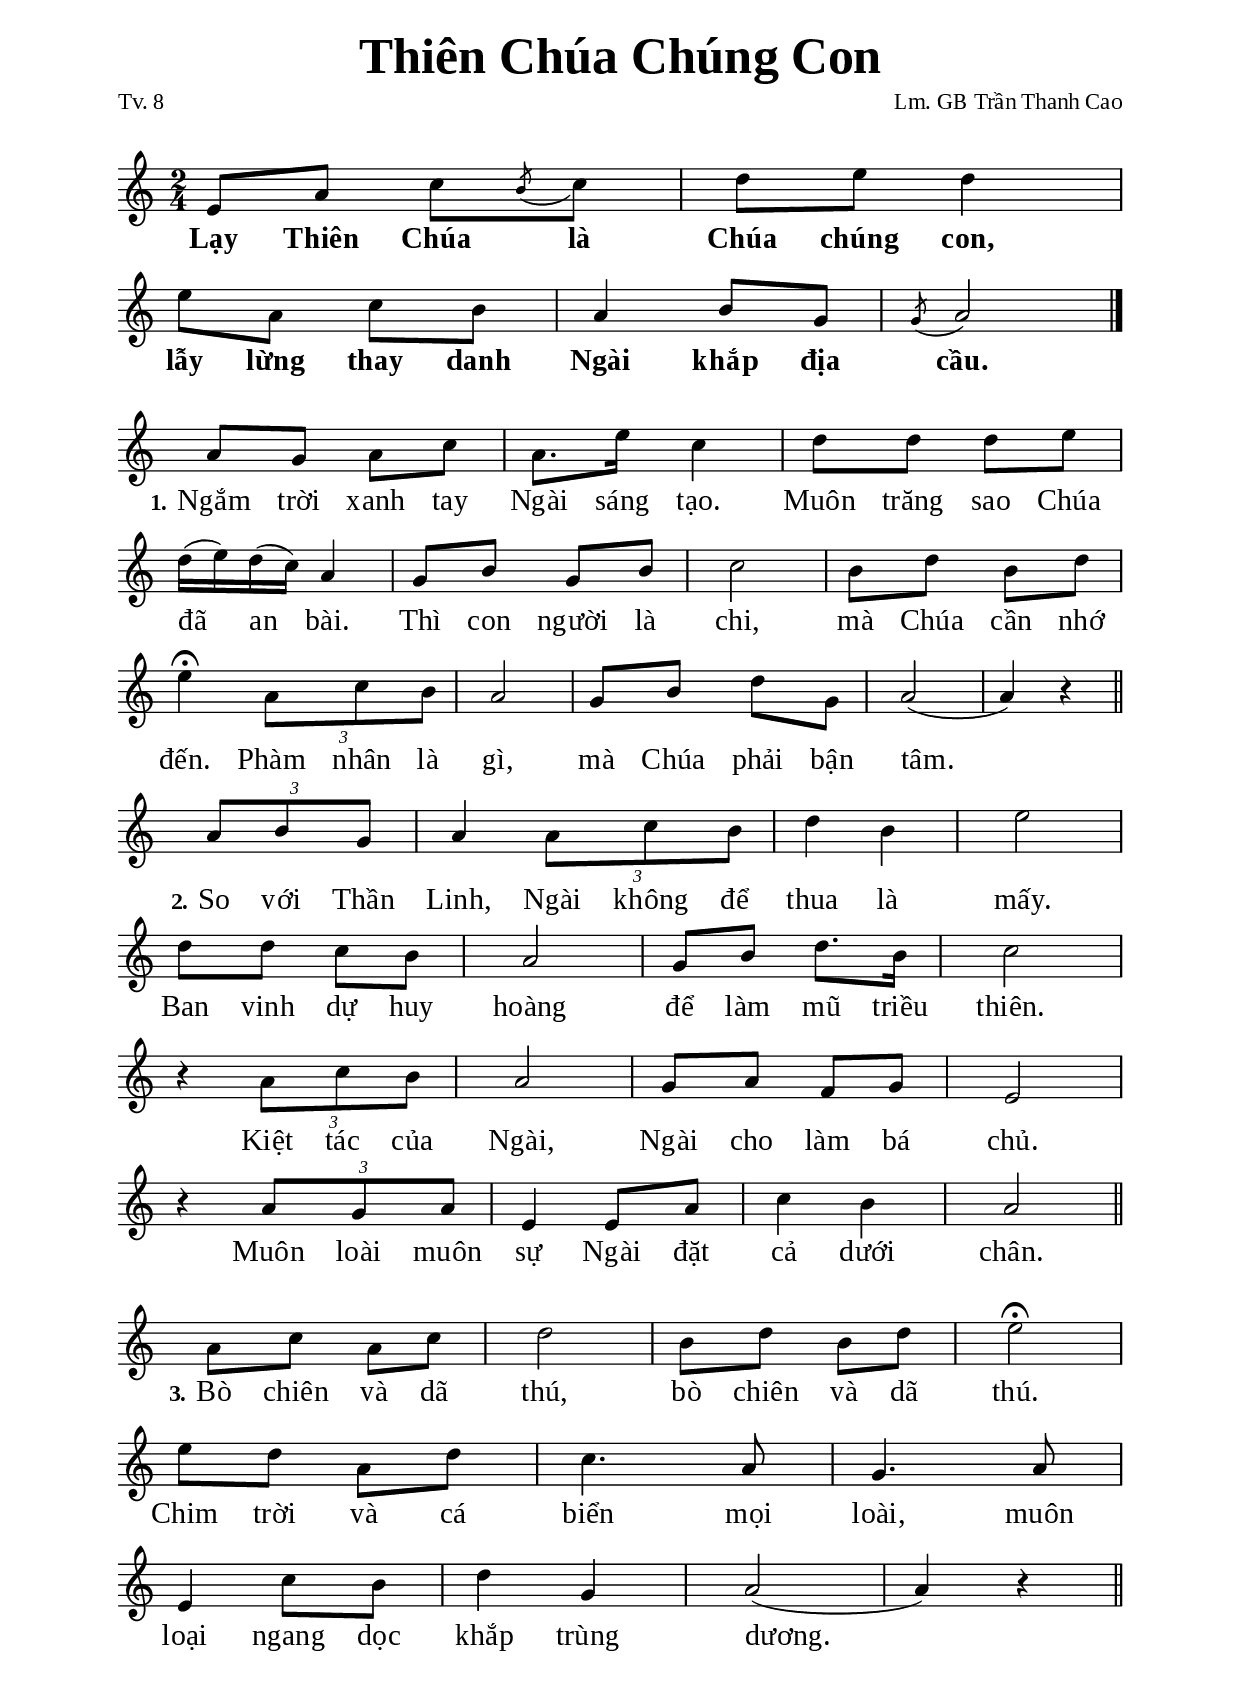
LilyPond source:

% Cài đặt chung
\version "2.22.1"
\include "english.ly"

\header {
  title = \markup { \fontsize #3 "Thiên Chúa Chúng Con" }
  poet = "Tv. 8"
  composer = "Lm. GB Trần Thanh Cao"
  arranger = " "
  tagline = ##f
}

\paper {
  #(set-paper-size "a4")
  top-margin = 10\mm
  bottom-margin = 10\mm
  left-margin = 20\mm
  right-margin = 20\mm
  indent = #0
  #(define fonts
    (make-pango-font-tree
      "Liberation Serif"
      "Liberation Serif"
      "Liberation Serif"
      (/ 20 20)))
  page-count = #1
}

% Nhạc điệp khúc
nhacDiepKhuc = \relative c' {
  e8 a c \acciaccatura b8 c |
  d e d4 |
  e8 a, c b |
  a4 b8 g |
  \acciaccatura g8 a2 \bar "|."
}

% Nhạc phiên khúc
nhacPhienKhucMot = \relative c'' {
  a8 g a c |
  a8. e'16 c4 |
  d8 d d e |
  d16 (e) d (c) a4 |
  g8 b g b |
  c2 |
  b8 d b d |
  e4 \fermata \tuplet 3/2 { a,8 c b } |
  a2 |
  g8 b d g, |
  a2 ( |
  a4) r \bar "||"
}

nhacPhienKhucHai = \relative c'' {
  \partial 4 \tuplet 3/2 { a8 b g } |
  a4 \tuplet 3/2 { a8 c b } |
  d4 b |
  e2 |
  d8 d c b |
  a2 |
  g8 b d8. b16 |
  c2 |
  r4 \tuplet 3/2 { a8 c b } |
  a2 |
  g8 a f g |
  e2 |
  r4 \tuplet 3/2 { a8 g a } |
  e4 e8 a |
  c4 b |
  a2 \bar "||"
}

nhacPhienKhucBa = \relative c'' {
  a8 c a c |
  d2 |
  b8 d b d |
  e2 \fermata |
  e8 d a d |
  c4. a8 |
  g4. a8 |
  e4 c'8 b |
  d4 g, |
  a2 ( |
  a4) r \bar "||"
}

% Lời điệp khúc
loiDiepKhuc = \lyricmode {
  Lạy Thiên Chúa là Chúa chúng con,
  lẫy lừng thay danh Ngài khắp địa cầu.
}

% Lời phiên khúc
loiPhienKhucMot = \lyricmode {
  \set stanza = #"1."
  Ngắm trời xanh tay Ngài sáng tạo.
  Muôn trăng sao Chúa đã an bài.
  Thì con người là chi,
  mà Chúa cần nhớ đến.
  Phàm nhân là gì, mà Chúa phải bận tâm.
}

loiPhienKhucHai = \lyricmode {
  \set stanza = #"2."
  So với Thần Linh, Ngài không để thua là mấy.
  Ban vinh dự huy hoàng để làm mũ triều thiên.
  Kiệt tác của Ngài, Ngài cho làm bá chủ.
  Muôn loài muôn sự Ngài đặt cả dưới chân.
}

loiPhienKhucBa = \lyricmode {
  \set stanza = #"3."
  Bò chiên và dã thú,
  bò chiên và dã thú.
  Chim trời và cá biển mọi loài,
  muôn loại ngang dọc khắp trùng dương.
}


% Dàn trang
\score {
  \new ChoirStaff <<
    \new Staff = diepKhuc \with {
        \consists "Merge_rests_engraver"
        %\magnifyStaff #(magstep +1)
      }
      <<
      \new Voice = beSop {
        \key c \major \time 2/4 \stemNeutral \nhacDiepKhuc
      }
    >>
    \new Lyrics \lyricsto beSop \loiDiepKhuc
  >>
  \layout {
    \override Lyrics.LyricText.font-series = #'bold
    \override Lyrics.LyricText.font-size = #+2.5
    \override Lyrics.LyricSpace.minimum-distance = #4.0
    \override Score.BarNumber.break-visibility = ##(#f #f #f)
    \override Score.SpacingSpanner.uniform-stretching = ##t
  }
}

\score {
  \new ChoirStaff <<
    \new Staff = phienKhuc \with {
        %\magnifyStaff #(magstep +1)
      }
      <<
      \new Voice = beSop {
        \key c \major \time 2/4 \nhacPhienKhucMot
      }
    >>
    \new Lyrics \lyricsto beSop \loiPhienKhucMot
  >>
  \layout {
    \override Staff.TimeSignature.transparent = ##t
    \override Lyrics.LyricText.font-size = #+2.5
    \override Lyrics.LyricSpace.minimum-distance = #2.5
    \override Score.BarNumber.break-visibility = ##(#f #f #f)
    \override Score.SpacingSpanner.uniform-stretching = ##t
  } 
}

\score {
  \new ChoirStaff <<
    \new Staff = phienKhuc \with {
        %\magnifyStaff #(magstep +1)
      }
      <<
      \new Voice = beSop {
        \key c \major \time 2/4 \nhacPhienKhucHai
      }
    >>
    \new Lyrics \lyricsto beSop \loiPhienKhucHai
  >>
  \layout {
    \override Staff.TimeSignature.transparent = ##t
    \override Lyrics.LyricText.font-size = #+2.5
    \override Lyrics.LyricSpace.minimum-distance = #3.0
    \override Score.BarNumber.break-visibility = ##(#f #f #f)
    \override Score.SpacingSpanner.uniform-stretching = ##t
  } 
}

\score {
  \new ChoirStaff <<
    \new Staff = phienKhuc \with {
        %\magnifyStaff #(magstep +1)
      }
      <<
      \new Voice = beSop {
        \key c \major \time 2/4 \nhacPhienKhucBa
      }
    >>
    \new Lyrics \lyricsto beSop \loiPhienKhucBa
  >>
  \layout {
    \override Staff.TimeSignature.transparent = ##t
    \override Lyrics.LyricText.font-size = #+2.5
    \override Lyrics.LyricSpace.minimum-distance = #3.0
    \override Score.BarNumber.break-visibility = ##(#f #f #f)
    \override Score.SpacingSpanner.uniform-stretching = ##t
  } 
}
